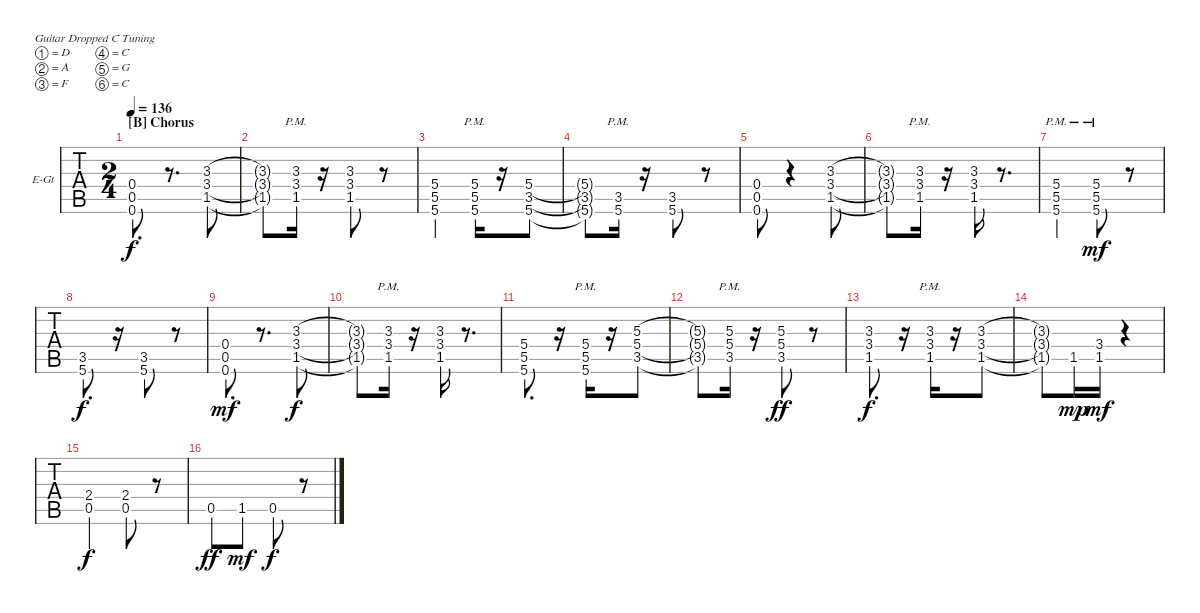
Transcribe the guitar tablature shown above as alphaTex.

\bracketExtendMode groupsimilarinstruments
\firstSystemTrackNameOrientation horizontal
\otherSystemsTrackNameOrientation horizontal
\track ("guitar principal (ainthek)" "E-Gt") {solo instrument distortionguitar}
\staff {tabs}
\tuning (D4 A3 F3 C3 G2 C2)
\ts (2 4)
\section ("B" "Chorus")
\tempo 136
\clef g2
\scale
1.26593
\ks c
(0.4 0.5 0.6).8{d dy f} r.8{d} (3.3 3.4 1.5).8 |
\scale
0.96201 (3.3{t} 3.4{t} 1.5{t}).8 (3.3{pm} 3.4{pm} 1.5{pm}).16 r.16 (3.3 3.4 1.5).8 r.8 |
\scale
0.96201 (5.4 5.5 5.6).4 (5.4{pm} 5.5{pm} 5.6{pm}).16 r.16 (5.4 3.5 5.6).8 |
\scale
0.96201 (5.4{t} 3.5{t} 5.6{t}).8 (3.5{pm} 5.6{pm}).16 r.16 (3.5 5.6).8 r.8 |
\scale
0.96201 (0.4 0.5 0.6).8 r.4 (3.3 3.4 1.5).8 |
\scale
0.96201 (3.3{t} 3.4{t} 1.5{t}).8 (3.3{pm} 3.4{pm} 1.5{pm}).16 r.16 (3.3 3.4 1.5).16 r.8{d} |
\scale
0.96201 (5.4{pm} 5.5{pm} 5.6{pm}).4 (5.4{pm} 5.5{pm} 5.6{pm}).8{dy mf} r.8 |
\scale
0.96201 (3.5 5.6).8{d dy f} r.16 (3.5 5.6).8 r.8 |
\scale
1.26593 (0.4 0.5 0.6).8{d dy mf} r.8{d} (3.3 3.4 1.5).8{dy f} |
\scale
0.96201 (3.3{t} 3.4{t} 1.5{t}).8 (3.3{pm} 3.4{pm} 1.5).16 r.16 (3.3 3.4 1.5).16 r.8{d} |
\scale
0.96201 (5.4 5.5 5.6).8{d} r.16 (5.4{pm} 5.5{pm} 5.6{pm}).16 r.16 (5.3 5.4 3.5).8 |
\scale
0.96201 (5.3{t} 5.4{t} 3.5{t}).8 (5.3{pm} 5.4{pm} 3.5{pm}).16 r.16 (5.3 5.4 3.5).8{dy ff} r.8 |
\scale
0.96201 (3.3 3.4 1.5).8{d dy f} r.16 (3.3{pm} 3.4{pm} 1.5{pm}).16 r.16 (3.3 3.4 1.5).8 |
\scale
0.96201 (3.3{t} 3.4{t} 1.5{t}).8 1.5.16{dy mp} (3.4 1.5).16{dy mf} r.4 |
\scale
0.96201 (2.4 0.5).4{dy f} (2.4 0.5).8 r.8 |
\scale
0.96201 0.5.8{dy ff} 1.5.8{dy mf} 0.5.8{dy f} r.8
